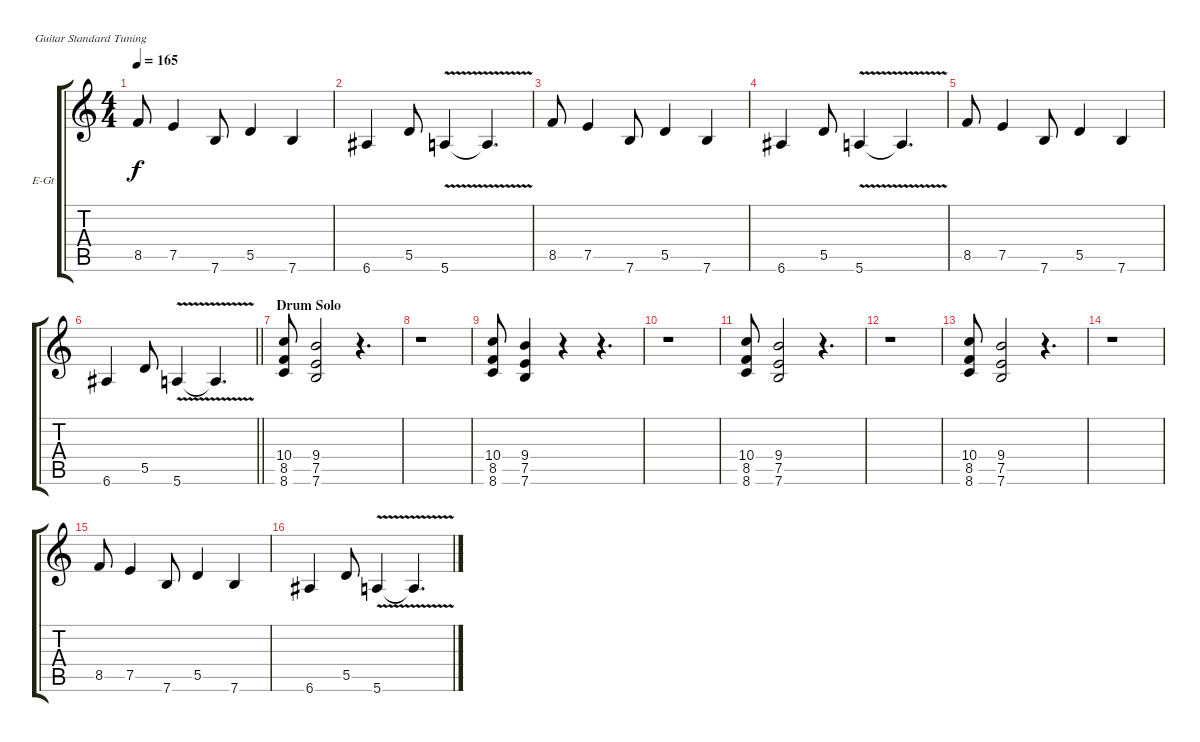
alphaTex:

\bracketExtendMode groupsimilarinstruments
\firstSystemTrackNameOrientation horizontal
\otherSystemsTrackNameOrientation horizontal
\track ("Rythm 1" "E-Gt") {instrument distortionguitar}
\staff {score tabs}
\tuning (E4 B3 G3 D3 A2 E2)
\ts (4 4)
\tempo 165
\clef g2
\ks c
8.5.8{dy f} 7.5.4 7.6.8 5.5.4 7.6.4 |
6.6.4 5.5.8 5.6{v}.4 5.6{v t}.4{d} |
8.5.8 7.5.4 7.6.8 5.5.4 7.6.4 |
6.6.4 5.5.8 5.6{v}.4 5.6{v t}.4{d} |
8.5.8 7.5.4 7.6.8 5.5.4 7.6.4 |
\barLineRight lightlight
6.6.4 5.5.8 5.6{v}.4 5.6{v t}.4{d} |
\section ("" "Drum Solo")
(10.4 8.5 8.6).8 (9.4 7.5 7.6).2 r.4{d} |
r.1 |
(10.4 8.5 8.6).8 (9.4 7.5 7.6).4 r.4 r.4{d} |
r.1 |
(10.4 8.5 8.6).8 (9.4 7.5 7.6).2 r.4{d} |
r.1 |
(10.4 8.5 8.6).8 (9.4 7.5 7.6).2 r.4{d} |
r.1 |
8.5.8 7.5.4 7.6.8 5.5.4 7.6.4 |
6.6.4 5.5.8 5.6{v}.4 5.6{v t}.4{d}
